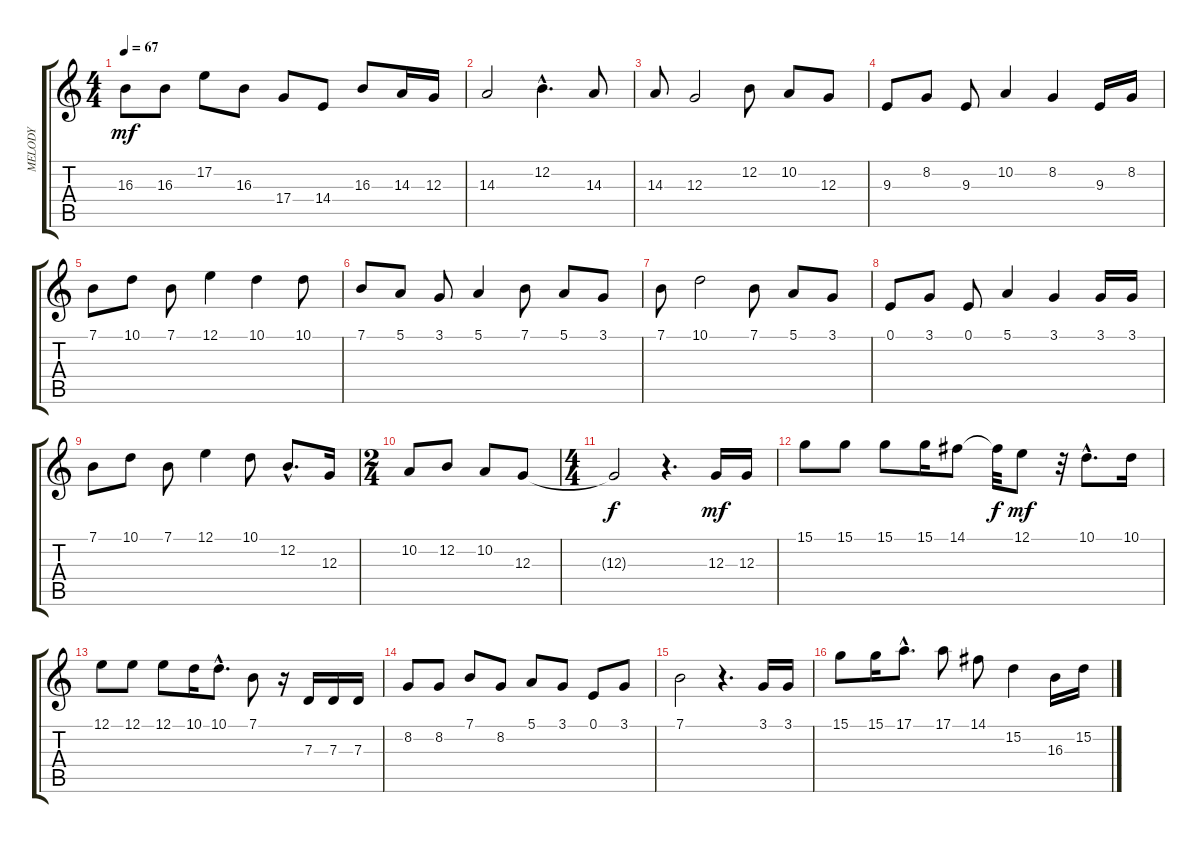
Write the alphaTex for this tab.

\track ("MELODY" "MELODY") {instrument pad1newage}
\staff {score tabs}
\tuning (E4 B3 G3 D3 A2 E2) {hide}
\ts (4 4)
\tempo 67
\clef g2
\ks c
16.3.8{dy mf} 16.3.8 17.2.8 16.3.8 17.4.8 14.4.8 16.3.8 14.3.16 12.3.16 |
14.3.2 12.2{hac}.4{d} 14.3.8 |
14.3.8 12.3.2 12.2.8 10.2.8 12.3.8 |
9.3.8 8.2.8 9.3.8 10.2.4 8.2.4 9.3.16 8.2.16 |
7.1.8 10.1.8 7.1.8 12.1.4 10.1.4 10.1.8 |
7.1.8 5.1.8 3.1.8 5.1.4 7.1.8 5.1.8 3.1.8 |
7.1.8 10.1.2 7.1.8 5.1.8 3.1.8 |
0.1.8 3.1.8 0.1.8 5.1.4 3.1.4 3.1.16 3.1.16 |
7.1.8 10.1.8 7.1.8 12.1.4 10.1.8 12.2{hac}.8{d} 12.3.16 |
\ts (2 4)
10.2.8 12.2.8 10.2.8 12.3.8 |
\ts (4 4)
12.3{t}.2{dy f} r.4{d} 12.3.16{dy mf} 12.3.16 |
15.1.8 15.1.8 15.1.8 15.1.16 14.1.8 14.1{t}.32{dy f} 12.1.8{dy mf} r.32 10.1{hac}.8{d} 10.1.16 |
12.1.8 12.1.8 12.1.8 10.1.16 10.1{hac}.8{d} 7.1.8 r.16 7.3.16 7.3.16 7.3.16 |
8.2.8 8.2.8 7.1.8 8.2.8 5.1.8 3.1.8 0.1.8 3.1.8 |
7.1.2 r.4{d} 3.1.16 3.1.16 |
15.1.8 15.1.16 17.1{hac}.8{d} 17.1.8 14.1.8 15.2.4 16.3.16 15.2.16
